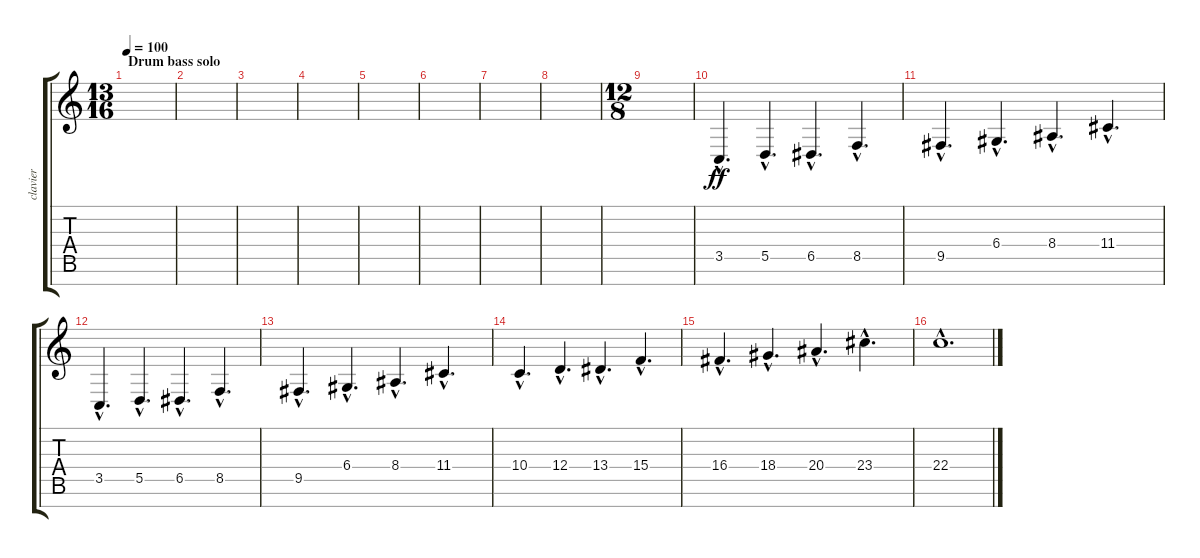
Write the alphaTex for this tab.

\track ("clavier" "clavier") {instrument fx4atmosphere}
\staff {score tabs}
\tuning (E4 B3 G3 D3 A2 E2 B1) {hide}
\ts (13 16)
\section ("" "Drum bass solo")
\tempo 100
\clef g2
\ks c
|
|
|
|
|
|
|
|
\ts (12 8)
|
3.5{hac}.4{d dy ff instrument choiraahs} 5.5{hac}.4{d} 6.5{hac}.4{d} 8.5{hac}.4{d} |
9.5{hac}.4{d} 6.4{hac}.4{d} 8.4{hac}.4{d} 11.4{hac}.4{d} |
3.5{hac}.4{d instrument choiraahs} 5.5{hac}.4{d} 6.5{hac}.4{d} 8.5{hac}.4{d} |
9.5{hac}.4{d} 6.4{hac}.4{d} 8.4{hac}.4{d} 11.4{hac}.4{d} |
10.4{hac}.4{d} 12.4{hac}.4{d} 13.4{hac}.4{d} 15.4{hac}.4{d} |
16.4{hac}.4{d} 18.4{hac}.4{d} 20.4{hac}.4{d} 23.4{hac}.4{d} |
22.4{hac}.1{d}
